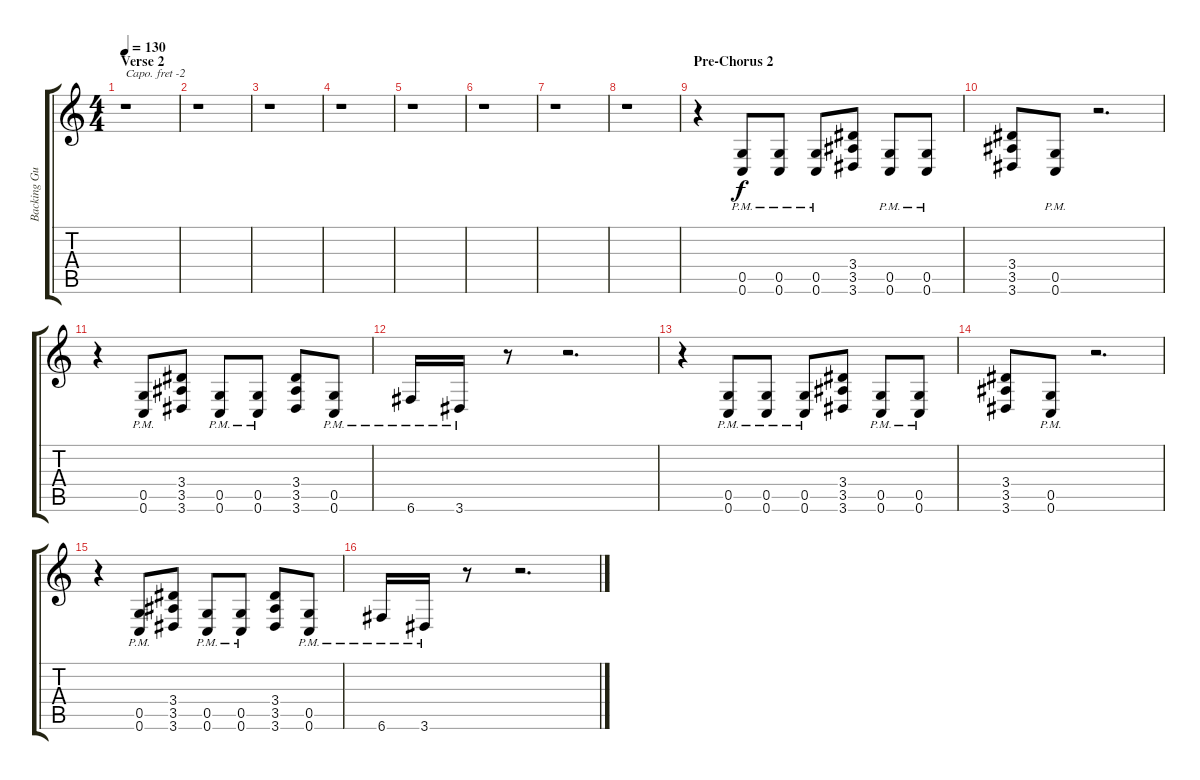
\track ("Backing Guitar 1" "Backing Gu") {instrument distortionguitar}
\staff {score tabs}
\capo -2
\tuning (E4 B3 G3 D3 A2 D2) {hide}
\ts (4 4)
\section ("" "Verse 2")
\tempo 130
\clef g2
\ks c
r.1{dy f} |
r.1 |
r.1 |
r.1 |
r.1 |
r.1 |
r.1 |
r.1 |
\section ("" "Pre-Chorus 2")
r.4 (0.5{pm} 0.6{pm}).8 (0.5{pm} 0.6{pm}).8 (0.5{pm} 0.6{pm}).8 (3.4 3.5 3.6).8 (0.5{pm} 0.6{pm}).8 (0.5{pm} 0.6{pm}).8 |
(3.4 3.5 3.6).8 (0.5{pm} 0.6{pm}).8 r.2{d} |
r.4 (0.5{pm} 0.6{pm}).8 (3.4 3.5 3.6).8 (0.5{pm} 0.6{pm}).8 (0.5{pm} 0.6{pm}).8 (3.4 3.5 3.6).8 (0.5{pm} 0.6{pm}).8 |
6.6{pm}.16 3.6{pm}.16 r.8 r.2{d} |
r.4 (0.5{pm} 0.6{pm}).8 (0.5{pm} 0.6{pm}).8 (0.5{pm} 0.6{pm}).8 (3.4 3.5 3.6).8 (0.5{pm} 0.6{pm}).8 (0.5{pm} 0.6{pm}).8 |
(3.4 3.5 3.6).8 (0.5{pm} 0.6{pm}).8 r.2{d} |
r.4 (0.5{pm} 0.6{pm}).8 (3.4 3.5 3.6).8 (0.5{pm} 0.6{pm}).8 (0.5{pm} 0.6{pm}).8 (3.4 3.5 3.6).8 (0.5{pm} 0.6{pm}).8 |
6.6{pm}.16 3.6{pm}.16 r.8 r.2{d}
